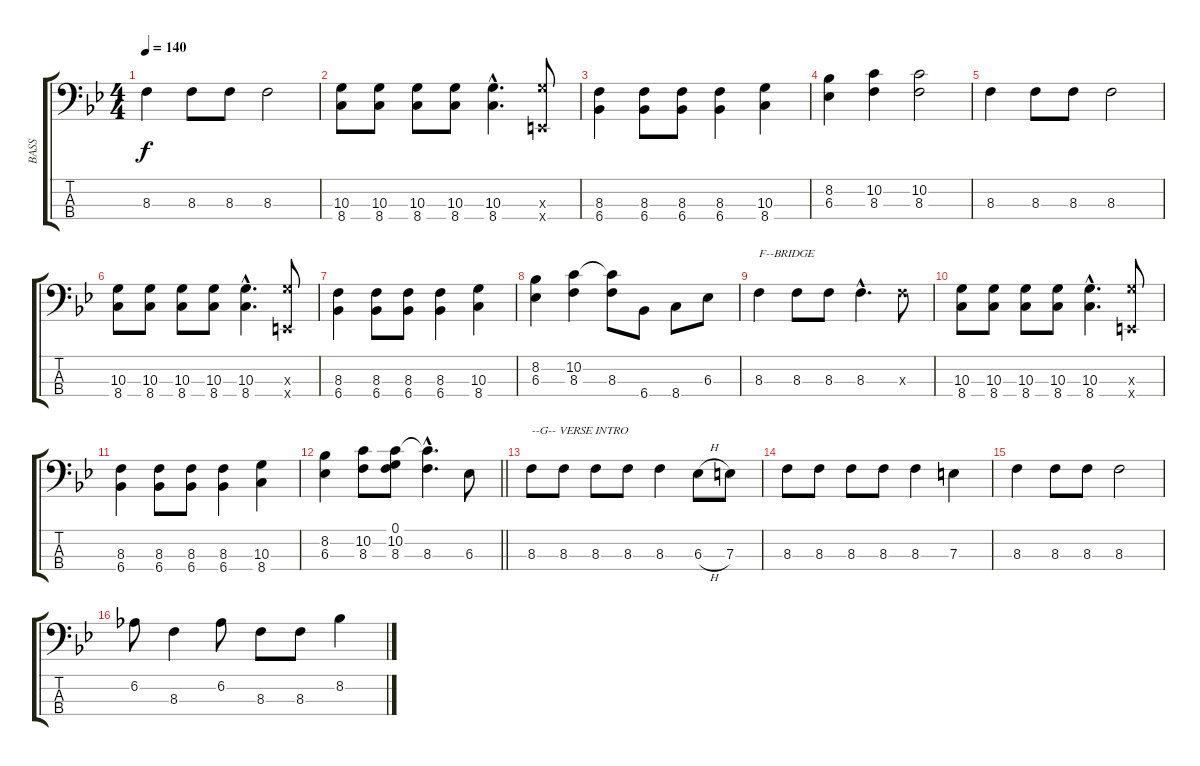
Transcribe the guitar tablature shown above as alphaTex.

\track ("BASS" "BASS") {instrument electricbassfinger}
\staff {score tabs}
\tuning (G2 D2 A1 E1) {hide}
\ts (4 4)
\tempo 140
\clef f4
\ks bb
8.3.4{dy f} 8.3.8 8.3.8 8.3.2 |
(10.3 8.4).8 (10.3 8.4).8 (10.3 8.4).8 (10.3 8.4).8 (10.3{hac} 8.4{hac}).4{d} (10.3{x} 0.4{x}).8 |
(8.3 6.4).4 (8.3 6.4).8 (8.3 6.4).8 (8.3 6.4).4 (10.3 8.4).4 |
(8.2 6.3).4 (10.2 8.3).4 (10.2 8.3).2 |
8.3.4 8.3.8 8.3.8 8.3.2 |
(10.3 8.4).8 (10.3 8.4).8 (10.3 8.4).8 (10.3 8.4).8 (10.3{hac} 8.4{hac}).4{d} (10.3{x} 0.4{x}).8 |
(8.3 6.4).4 (8.3 6.4).8 (8.3 6.4).8 (8.3 6.4).4 (10.3 8.4).4 |
(8.2 6.3).4 (10.2 8.3).4 (10.2{t} 8.3).8 6.4.8 8.4.8 6.3.8 |
8.3.4{txt "F--BRIDGE"} 8.3.8 8.3.8 8.3{hac}.4{d} 8.3{x}.8 |
(10.3 8.4).8 (10.3 8.4).8 (10.3 8.4).8 (10.3 8.4).8 (10.3{hac} 8.4{hac}).4{d} (10.3{x} 0.4{x}).8 |
(8.3 6.4).4 (8.3 6.4).8 (8.3 6.4).8 (8.3 6.4).4 (10.3 8.4).4 |
\barLineRight lightlight
(8.2 6.3).4 (10.2 8.3).8 (0.1 10.2 8.3).8 (10.2{hac t} 8.3{hac}).4{d} 6.3.8 |
8.3.8{txt "--G-- VERSE INTRO"} 8.3.8 8.3.8 8.3.8 8.3.4 6.3{h}.8 7.3.8 |
8.3.8 8.3.8 8.3.8 8.3.8 8.3.4 7.3.4 |
8.3.4 8.3.8 8.3.8 8.3.2 |
6.2.8 8.3.4 6.2.8 8.3.8 8.3.8 8.2.4
